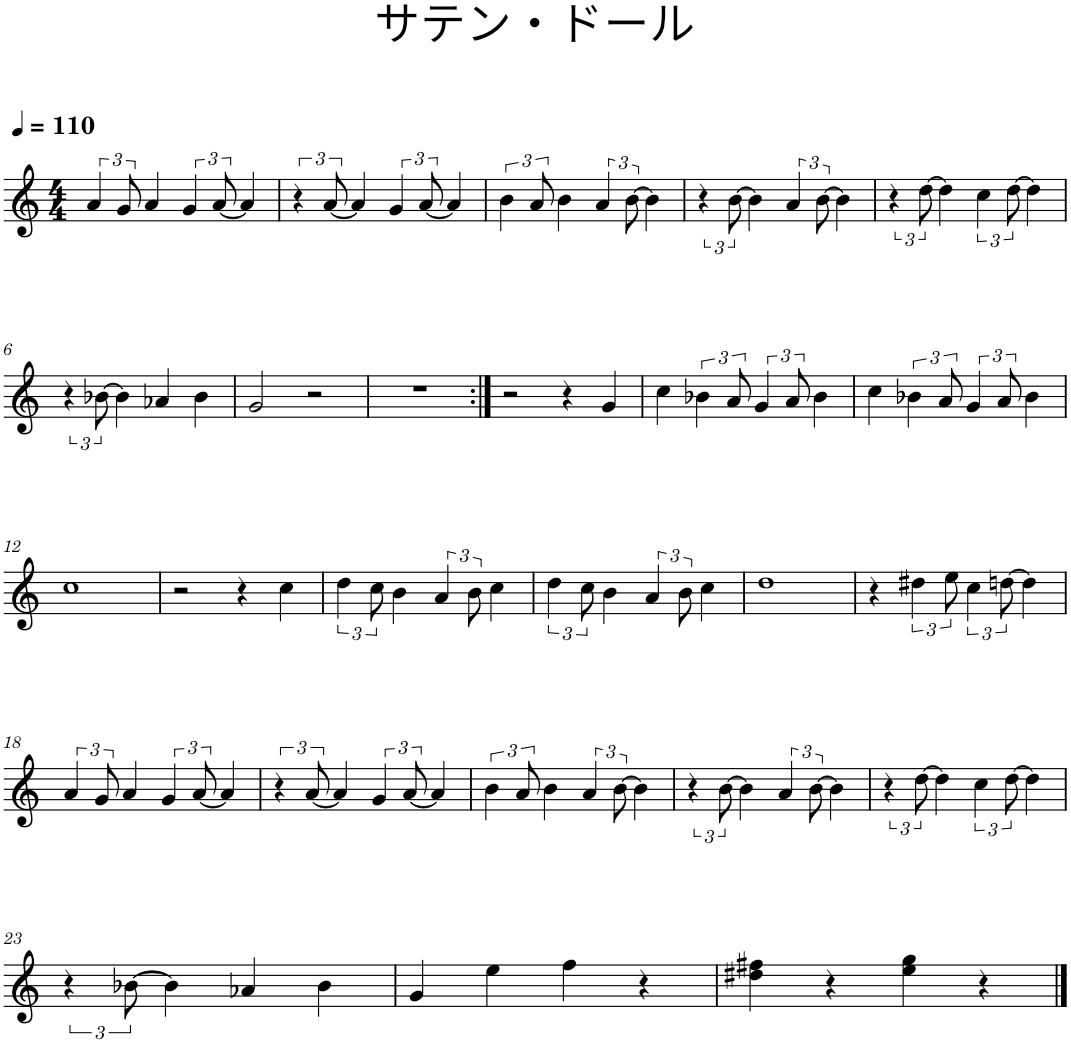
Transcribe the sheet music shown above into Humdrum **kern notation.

**kern
*part1
*staff1
*I"Piano
*I'Pno.
*clefG2
*k[]
*M4/4
*MM110
=1
6a/
12g/
4a/
6g/
[12a/
4a/]
=2
6r
[12a/
4a/]
6g/
[12a/
4a/]
=3
6b\
12a/
4b\
6a/
[12b\
4b\]
=4
6r
[12b\
4b\]
6a/
[12b\
4b\]
=5
6r
[12dd\
4dd\]
6cc\
[12dd\
4dd\]
!!LO:LB:g=z
=6
6r
[12b-X\
4b-\]
4a-X/
4b-\
=7
2g/
2r
=8
1r
=9:|!
2r
4r
4g/
=10
4cc\
6b-X\
12a/
6g/
12a/
4b-\
=11
4cc\
6b-X\
12a/
6g/
12a/
4b-\
!!LO:LB:g=z
=12
1cc
=13
2r
4r
4cc\
=14
6dd\
12cc\
4b\
6a/
12b\
4cc\
=15
6dd\
12cc\
4b\
6a/
12b\
4cc\
=16
1dd
=17
4r
6dd#X\
12ee\
6cc\
[12ddn\
4dd\]
!!LO:LB:g=z
=18
6a/
12g/
4a/
6g/
[12a/
4a/]
=19
6r
[12a/
4a/]
6g/
[12a/
4a/]
=20
6b\
12a/
4b\
6a/
[12b\
4b\]
=21
6r
[12b\
4b\]
6a/
[12b\
4b\]
=22
6r
[12dd\
4dd\]
6cc\
[12dd\
4dd\]
!!LO:LB:g=z
=23
6r
[12b-X\
4b-\]
4a-X/
4b-\
=24
4g/
4ee\
4ff\
4r
=25
4dd#X\ 4ff#X\
4r
4ee\ 4gg\
4r
==
*-
